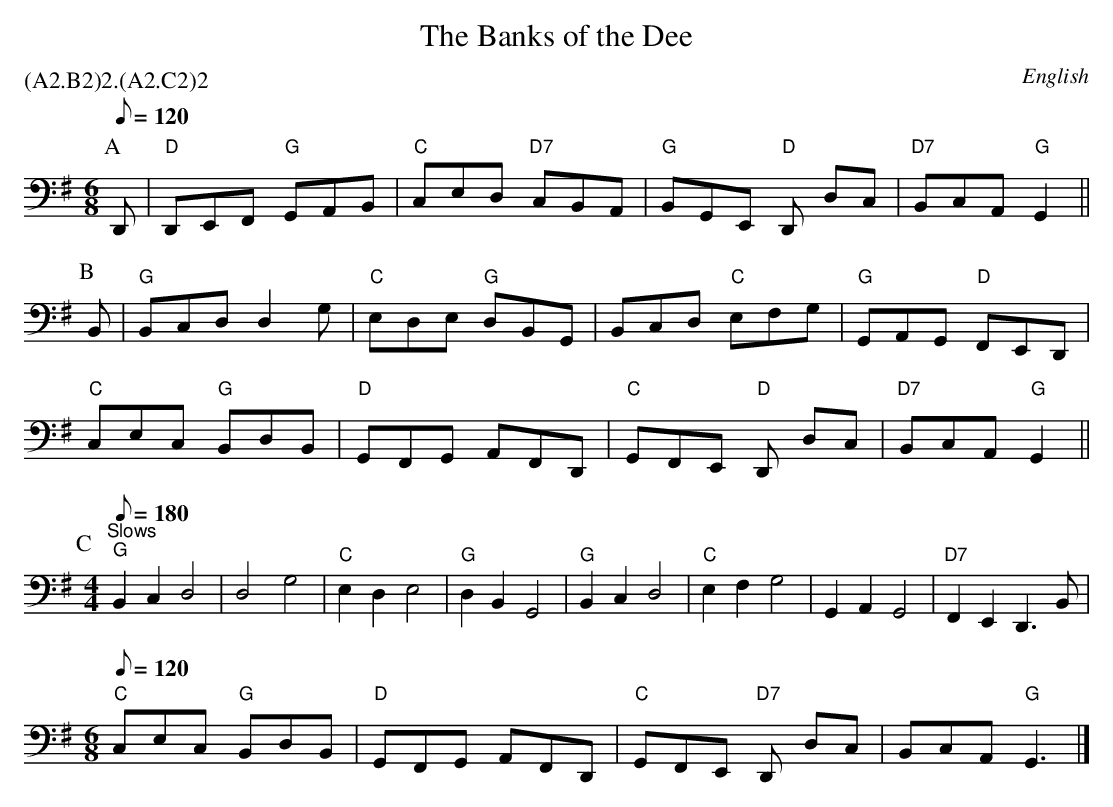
X:1
T:Banks of the Dee, The
M:6/8
O:English
P:(A2.B2)2.(A2.C2)2
K:G clef=bass middle=d
Q:120
P:A
D |\
"D"  DEF "G" GAB | "C" ced "D7" cBA | "G" BGE "D" D dc | "D7" BcA "G" G2  ||
P:B
B |\
   "G" Bcd d2 g | "C" ede "G" dBG | Bcd "C" efg | "G" GAG "D" FED |
   "C" cec "G" BdB  | "D" GFG AFD | "C" GFE "D" D dc | "D7" BcA "G" G2 ||
P:C
M:4/4
Q: 180
    "^Slows" "G" B2c2 d4 | d4 g4 | "C" e2d2 e4 | "G" d2B2 G4 |\
    "G" B2c2 d4 | "C" e2f2 g4 | G2A2 G4 | "D7" F2E2 D3 B |
M:6/8
Q:120
   "C" cec "G" BdB  | "D" GFG AFD | "C" GFE "D7" D dc | BcA "G" G3 |]
